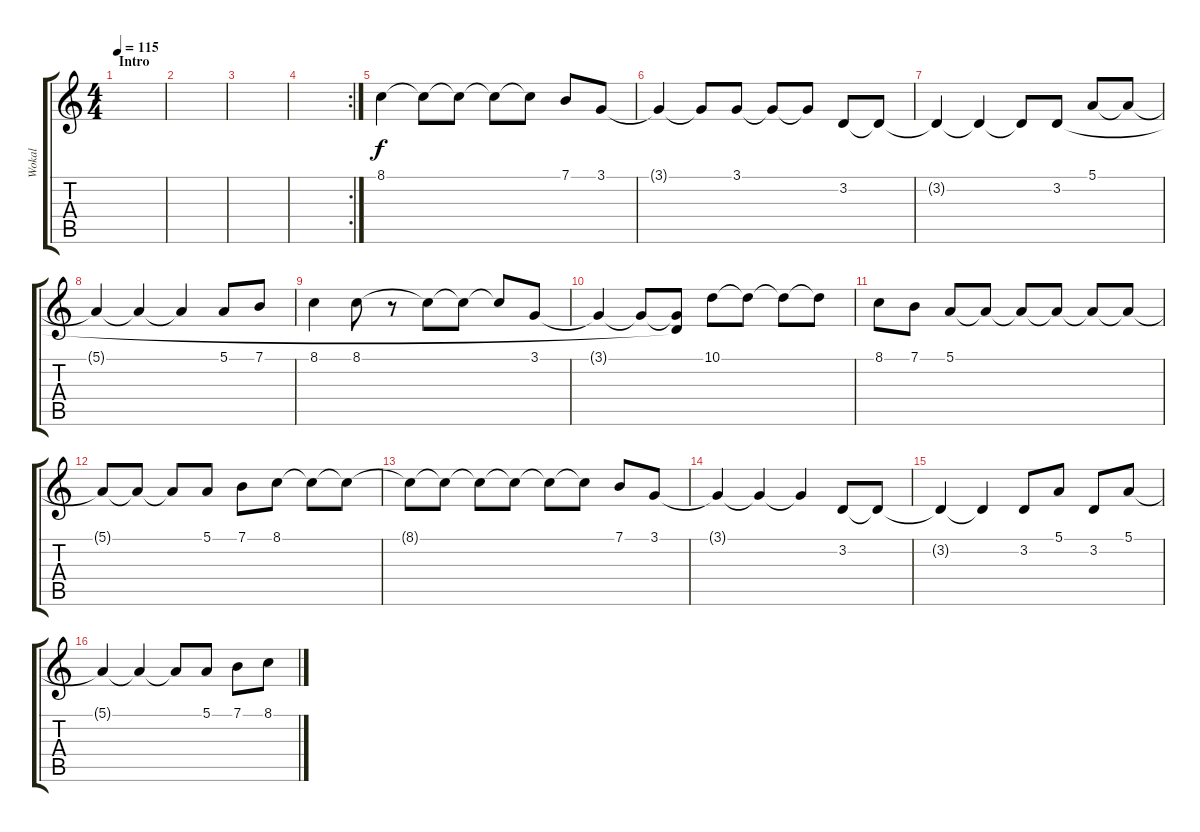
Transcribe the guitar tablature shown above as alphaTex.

\track ("Wokal" "Wokal") {instrument violin}
\staff {score tabs}
\tuning (E4 B3 G3 D3 A2 E2) {hide}
\ts (4 4)
\section ("" "Intro")
\tempo 115
\clef g2
\ks c
|
|
|
\rc 2
|
8.1.4 8.1{t}.8 8.1{t}.8 8.1{t}.8 8.1{t}.8 7.1.8 3.1.8 |
3.1{t}.4 3.1{t}.8 3.1.8 3.1{t}.8 3.1{t}.8 3.2.8 3.2{t}.8 |
3.2{t}.4 3.2{t}.4 3.2{t}.8 3.2.8 5.1.8 5.1{t}.8 |
5.1{t}.4 5.1{t}.4 5.1{t}.4 5.1.8 7.1.8 |
8.1.4 8.1.8 r.8 8.1{t}.8 8.1{t}.8 8.1{t}.8 3.1.8 |
3.1{t}.4 3.1{t}.8 (3.1{t} 3.2{t}).8 10.1.8 10.1{t}.8 10.1{t}.8 10.1{t}.8 |
8.1.8 7.1.8 5.1.8 5.1{t}.8 5.1{t}.8 5.1{t}.8 5.1{t}.8 5.1{t}.8 |
5.1{t}.8 5.1{t}.8 5.1{t}.8 5.1.8 7.1.8 8.1.8 8.1{t}.8 8.1{t}.8 |
8.1{t}.8 8.1{t}.8 8.1{t}.8 8.1{t}.8 8.1{t}.8 8.1{t}.8 7.1.8 3.1.8 |
3.1{t}.4 3.1{t}.4 3.1{t}.4 3.2.8 3.2{t}.8 |
3.2{t}.4 3.2{t}.4 3.2.8 5.1.8 3.2.8 5.1.8 |
5.1{t}.4 5.1{t}.4 5.1{t}.8 5.1.8 7.1.8 8.1.8
